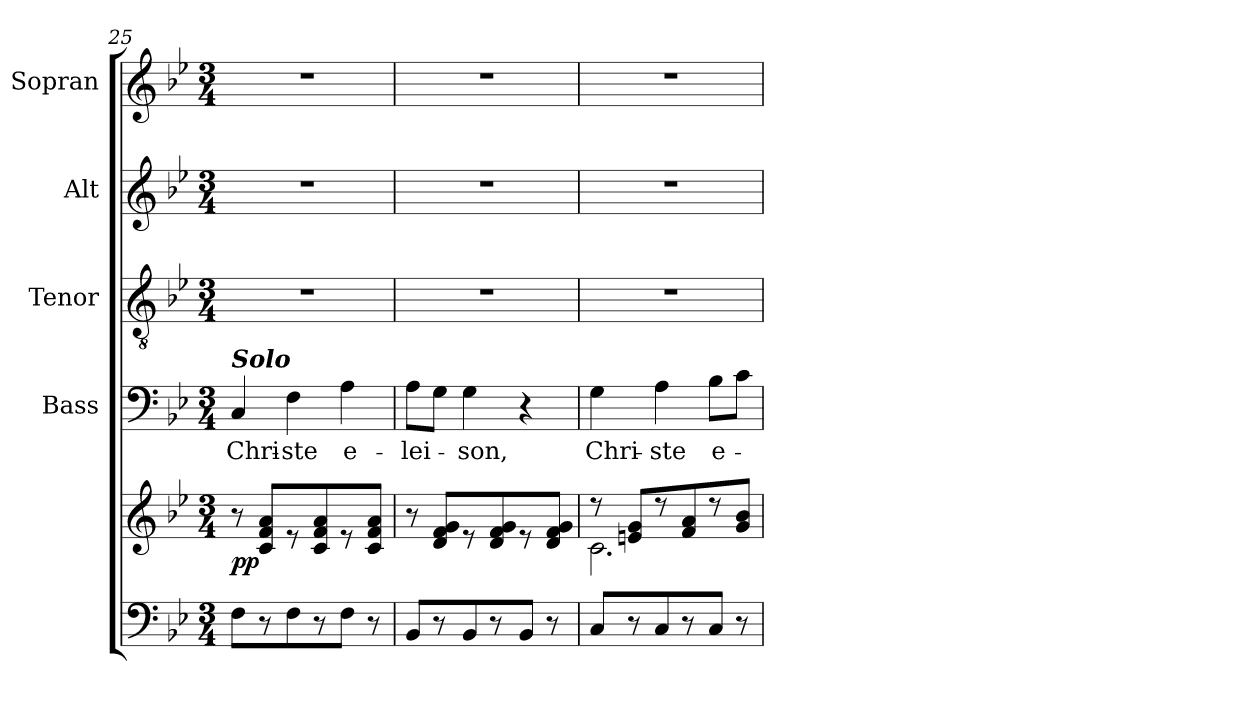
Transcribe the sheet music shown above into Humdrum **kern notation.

**kern	**kern	**dynam	**kern	**text	**kern	**kern	**kern
*part5	*part5	*part5	*part4	*part4	*part3	*part2	*part1
*staff6	*staff5	*staff5/6	*staff4	*staff4	*staff3	*staff2	*staff1
*	*	*	*I"Bass	*	*I"Tenor	*I"Alt	*I"Sopran
*	*	*	*I'B.	*	*I'T.	*I'A.	*I'S.
*clefF4	*clefG2	*	*clefF4	*	*clefGv2	*clefG2	*clefG2
*k[b-e-]	*k[b-e-]	*	*k[b-e-]	*	*k[b-e-]	*k[b-e-]	*k[b-e-]
*B-:	*B-:	*	*B-:	*	*B-:	*B-:	*B-:
*M3/4	*M3/4	*	*M3/4	*	*M3/4	*M3/4	*M3/4
=25	=25	=25	=25	=25	=25	=25	=25
!	!	!	!LO:TX:a:Bi:t=Solo	!	!	!	!
!	!	!LO:DY:b	!	!LO:LY:b	!	!	!
8F\L	8r	pp	4C/	Chri-	2.r	2.r	2.r
8r	8c/ 8f/ 8a/L	.	.	.	.	.	.
!	!	!	!	!LO:LY:b	!	!	!
8F\	8r	.	4F\	-ste	.	.	.
8r	8c/ 8f/ 8a/	.	.	.	.	.	.
!	!	!	!	!LO:LY:b	!	!	!
8F\J	8r	.	4A\	e-	.	.	.
8r	8c/ 8f/ 8a/J	.	.	.	.	.	.
=26	=26	=26	=26	=26	=26	=26	=26
!	!	!	!	!LO:LY:b	!	!	!
8BB-/L	8r	.	8A\L	-lei-	2.r	2.r	2.r
8r	8d/ 8f/ 8g/L	.	8G\J	.	.	.	.
!	!	!	!	!LO:LY:b	!	!	!
8BB-/	8r	.	4G\	-son,	.	.	.
8r	8d/ 8f/ 8g/	.	.	.	.	.	.
8BB-/J	8r	.	4r	.	.	.	.
8r	8d/ 8f/ 8g/J	.	.	.	.	.	.
=27	=27	=27	=27	=27	=27	=27	=27
*	*^	*	*	*	*	*	*
!	!	!	!	!	!LO:LY:b	!	!	!
8C/L	8r	2.c\	.	4G\	Chri-	2.r	2.r	2.r
8r	8en/ 8g/L	.	.	.	.	.	.	.
!	!	!	!	!	!LO:LY:b	!	!	!
8C/	8r	.	.	4A\	-ste	.	.	.
8r	8f/ 8a/	.	.	.	.	.	.	.
!	!	!	!	!	!LO:LY:b	!	!	!
8C/J	8r	.	.	8B-\L	e-	.	.	.
8r	8g/ 8b-/J	.	.	8c\J	.	.	.	.
*	*v	*v	*	*	*	*	*	*
=	=	=	=	=	=	=	=
*-	*-	*-	*-	*-	*-	*-	*-
